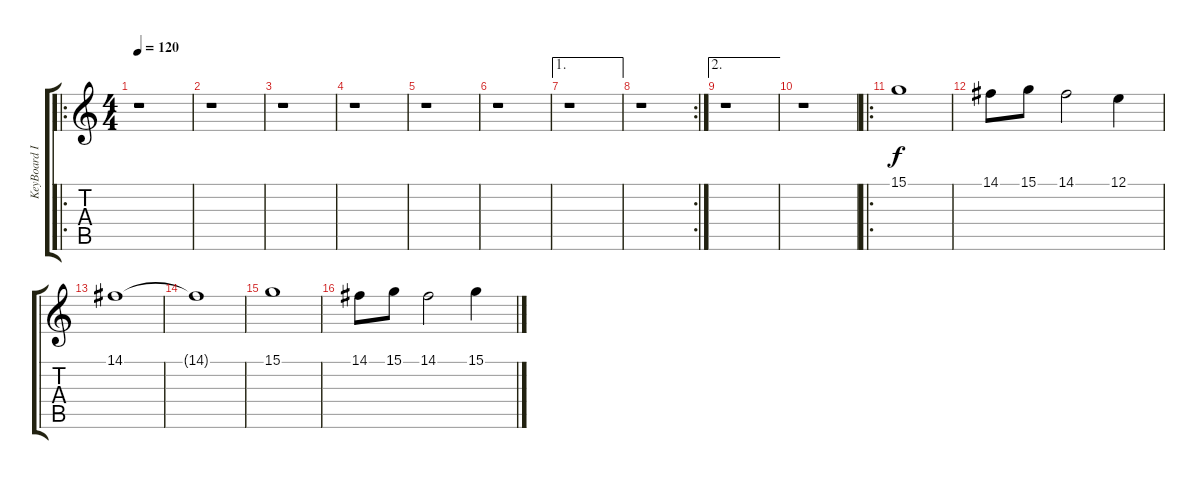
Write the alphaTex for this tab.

\track ("KeyBoard II" "KeyBoard I") {instrument panflute}
\staff {score tabs}
\tuning (E4 B3 G3 D3 A2 E2) {hide}
\ro
\ts (4 4)
\tempo 120
\clef g2
\ks c
r.1{dy f} |
r.1 |
r.1 |
r.1 |
r.1 |
r.1 |
\ae 1
r.1 |
\rc 2
r.1 |
\ae 2
r.1 |
r.1 |
\ro
15.1.1 |
14.1.8 15.1.8 14.1.2 12.1.4 |
14.1.1 |
14.1{t}.1 |
15.1.1 |
14.1.8 15.1.8 14.1.2 15.1.4
